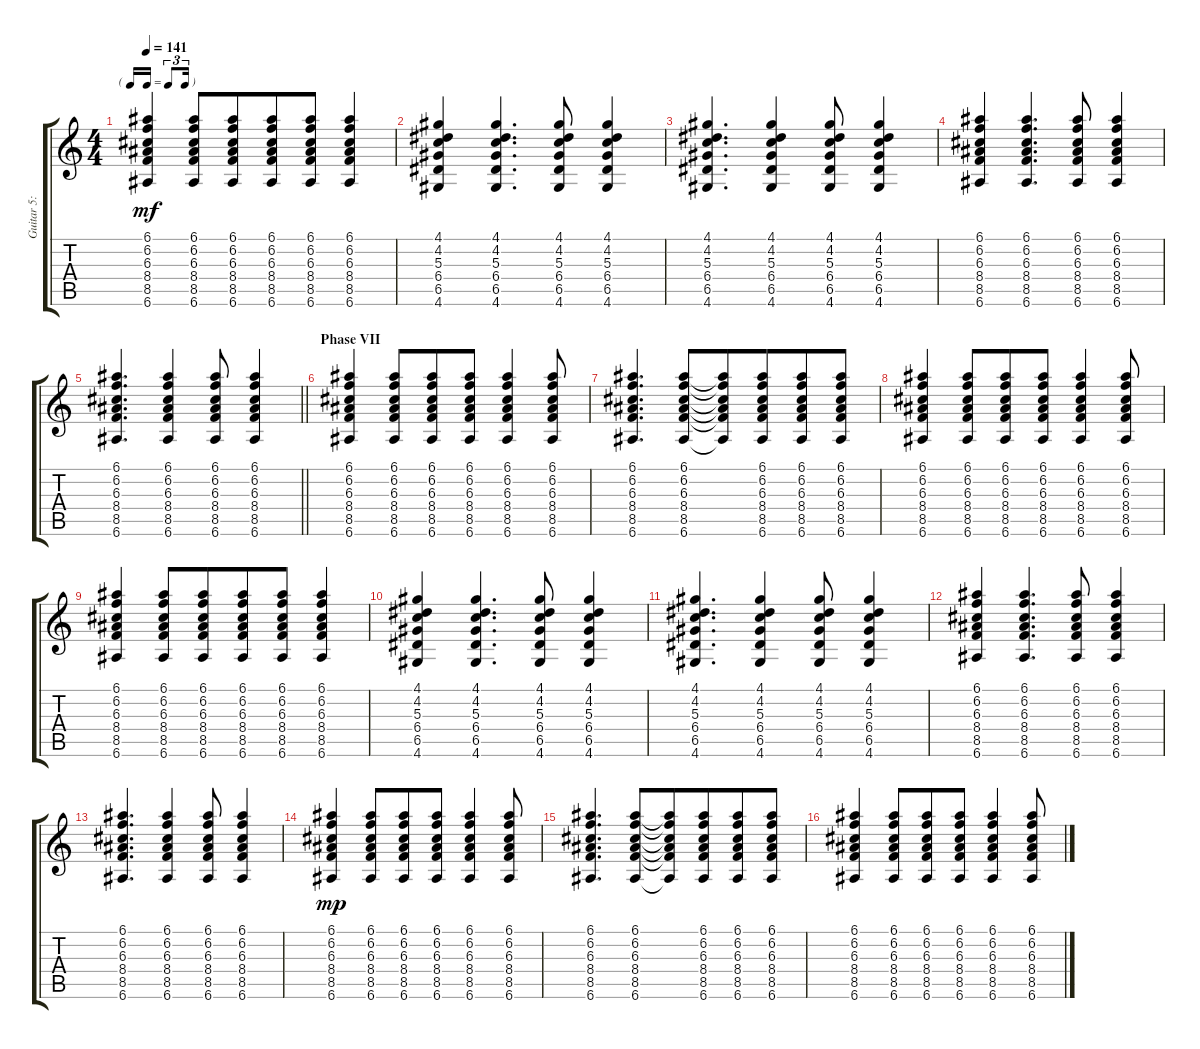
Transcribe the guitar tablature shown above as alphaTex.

\track ("Guitar 5: Tony" "Guitar 5: ") {instrument acousticguitarnylon}
\staff {score tabs}
\tuning (E4 B3 G3 D3 A2 E2) {hide}
\ts (4 4)
\tf triplet16th
\tempo 141
\clef g2
\ks c
(6.1 6.2 6.3 8.4 8.5 6.6).4{dy mf} (6.1 6.2 6.3 8.4 8.5 6.6).8 (6.1 6.2 6.3 8.4 8.5 6.6).8{beam merge} (6.1 6.2 6.3 8.4 8.5 6.6).8{beam merge} (6.1 6.2 6.3 8.4 8.5 6.6).8 (6.1 6.2 6.3 8.4 8.5 6.6).4 |
(4.1 4.2 5.3 6.4 6.5 4.6).4 (4.1 4.2 5.3 6.4 6.5 4.6).4{d} (4.1 4.2 5.3 6.4 6.5 4.6).8 (4.1 4.2 5.3 6.4 6.5 4.6).4 |
(4.1 4.2 5.3 6.4 6.5 4.6).4{d} (4.1 4.2 5.3 6.4 6.5 4.6).4 (4.1 4.2 5.3 6.4 6.5 4.6).8 (4.1 4.2 5.3 6.4 6.5 4.6).4 |
(6.1 6.2 6.3 8.4 8.5 6.6).4 (6.1 6.2 6.3 8.4 8.5 6.6).4{d} (6.1 6.2 6.3 8.4 8.5 6.6).8 (6.1 6.2 6.3 8.4 8.5 6.6).4 |
\barLineRight lightlight
(6.1 6.2 6.3 8.4 8.5 6.6).4{d} (6.1 6.2 6.3 8.4 8.5 6.6).4 (6.1 6.2 6.3 8.4 8.5 6.6).8 (6.1 6.2 6.3 8.4 8.5 6.6).4 |
\section ("" "Phase VII")
(6.1 6.2 6.3 8.4 8.5 6.6).4 (6.1 6.2 6.3 8.4 8.5 6.6).8 (6.1 6.2 6.3 8.4 8.5 6.6).8{beam merge} (6.1 6.2 6.3 8.4 8.5 6.6).8 (6.1 6.2 6.3 8.4 8.5 6.6).4 (6.1 6.2 6.3 8.4 8.5 6.6).8 |
(6.1 6.2 6.3 8.4 8.5 6.6).4{d} (6.1 6.2 6.3 8.4 8.5 6.6).8{beam merge} (6.1{t} 6.2{t} 6.3{t} 8.4{t} 8.5{t} 6.6{t}).8 (6.1 6.2 6.3 8.4 8.5 6.6).8{beam merge} (6.1 6.2 6.3 8.4 8.5 6.6).8 (6.1 6.2 6.3 8.4 8.5 6.6).8 |
(6.1 6.2 6.3 8.4 8.5 6.6).4 (6.1 6.2 6.3 8.4 8.5 6.6).8 (6.1 6.2 6.3 8.4 8.5 6.6).8{beam merge} (6.1 6.2 6.3 8.4 8.5 6.6).8 (6.1 6.2 6.3 8.4 8.5 6.6).4 (6.1 6.2 6.3 8.4 8.5 6.6).8 |
(6.1 6.2 6.3 8.4 8.5 6.6).4 (6.1 6.2 6.3 8.4 8.5 6.6).8 (6.1 6.2 6.3 8.4 8.5 6.6).8{beam merge} (6.1 6.2 6.3 8.4 8.5 6.6).8{beam merge} (6.1 6.2 6.3 8.4 8.5 6.6).8 (6.1 6.2 6.3 8.4 8.5 6.6).4 |
(4.1 4.2 5.3 6.4 6.5 4.6).4 (4.1 4.2 5.3 6.4 6.5 4.6).4{d} (4.1 4.2 5.3 6.4 6.5 4.6).8 (4.1 4.2 5.3 6.4 6.5 4.6).4 |
(4.1 4.2 5.3 6.4 6.5 4.6).4{d} (4.1 4.2 5.3 6.4 6.5 4.6).4 (4.1 4.2 5.3 6.4 6.5 4.6).8 (4.1 4.2 5.3 6.4 6.5 4.6).4 |
(6.1 6.2 6.3 8.4 8.5 6.6).4 (6.1 6.2 6.3 8.4 8.5 6.6).4{d} (6.1 6.2 6.3 8.4 8.5 6.6).8 (6.1 6.2 6.3 8.4 8.5 6.6).4 |
(6.1 6.2 6.3 8.4 8.5 6.6).4{d} (6.1 6.2 6.3 8.4 8.5 6.6).4 (6.1 6.2 6.3 8.4 8.5 6.6).8 (6.1 6.2 6.3 8.4 8.5 6.6).4 |
(6.1 6.2 6.3 8.4 8.5 6.6).4{dy mp} (6.1 6.2 6.3 8.4 8.5 6.6).8 (6.1 6.2 6.3 8.4 8.5 6.6).8{beam merge} (6.1 6.2 6.3 8.4 8.5 6.6).8 (6.1 6.2 6.3 8.4 8.5 6.6).4 (6.1 6.2 6.3 8.4 8.5 6.6).8 |
(6.1 6.2 6.3 8.4 8.5 6.6).4{d} (6.1 6.2 6.3 8.4 8.5 6.6).8{beam merge} (6.1{t} 6.2{t} 6.3{t} 8.4{t} 8.5{t} 6.6{t}).8 (6.1 6.2 6.3 8.4 8.5 6.6).8{beam merge} (6.1 6.2 6.3 8.4 8.5 6.6).8 (6.1 6.2 6.3 8.4 8.5 6.6).8 |
(6.1 6.2 6.3 8.4 8.5 6.6).4 (6.1 6.2 6.3 8.4 8.5 6.6).8 (6.1 6.2 6.3 8.4 8.5 6.6).8{beam merge} (6.1 6.2 6.3 8.4 8.5 6.6).8 (6.1 6.2 6.3 8.4 8.5 6.6).4 (6.1 6.2 6.3 8.4 8.5 6.6).8
